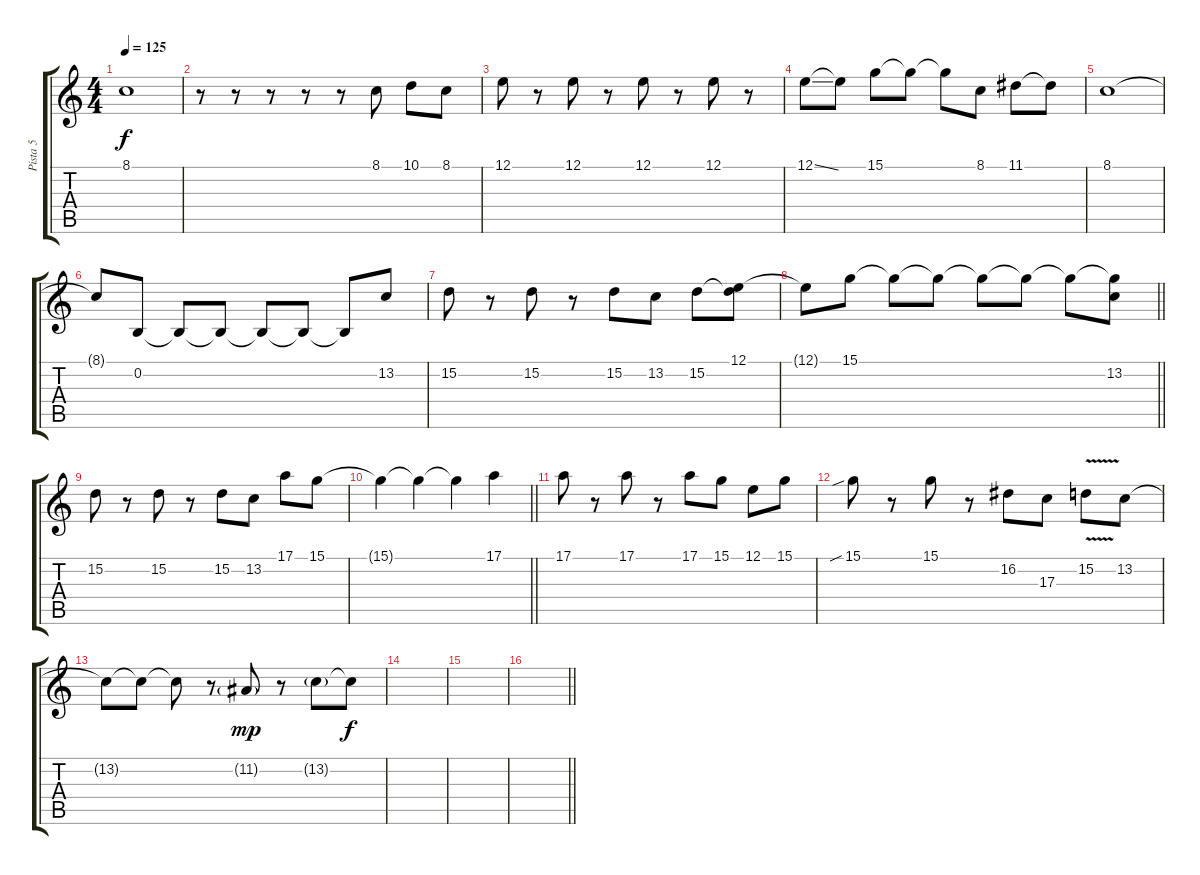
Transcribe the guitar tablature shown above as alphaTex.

\track ("Pista 5" "Pista 5") {instrument flute}
\staff {score tabs}
\tuning (E4 B3 G3 D3 A2 E2) {hide}
\ts (4 4)
\tempo 125
\clef g2
\ks c
8.1.1{dy f} |
r.8 r.8 r.8 r.8 r.8 8.1.8 10.1.8 8.1.8 |
12.1.8 r.8 12.1.8 r.8 12.1.8 r.8 12.1.8 r.8 |
12.1{ss}.8 12.1{t}.8 15.1.8 15.1{t}.8 15.1{t}.8 8.1.8 11.1.8 11.1{t}.8 |
8.1.1 |
8.1{t}.8 0.2.8 0.2{t}.8 0.2{t}.8 0.2{t}.8 0.2{t}.8 0.2{t}.8 13.2.8 |
15.2.8 r.8 15.2.8 r.8 15.2.8 13.2.8 15.2.8 (12.1 15.2{t}).8 |
\barLineRight lightlight
12.1{t}.8 15.1.8 15.1{t}.8 15.1{t}.8 15.1{t}.8 15.1{t}.8 15.1{t}.8 (15.1{t} 13.2).8 |
15.2.8 r.8 15.2.8 r.8 15.2.8 13.2.8 17.1.8 15.1.8 |
\barLineRight lightlight
15.1{t}.4 15.1{t}.4 15.1{t}.4 17.1.4 |
17.1.8 r.8 17.1.8 r.8 17.1.8 15.1.8 12.1.8 15.1.8 |
15.1{sib}.8 r.8 15.1.8 r.8 16.2.8 17.3.8 15.2{v}.8 13.2.8 |
13.2{t}.8 13.2{t}.8 13.2{t}.8 r.8 11.2{g}.8{dy mp} r.8 13.2{g}.8 13.2{t}.8{dy f} |
|
|
\barLineRight lightlight
